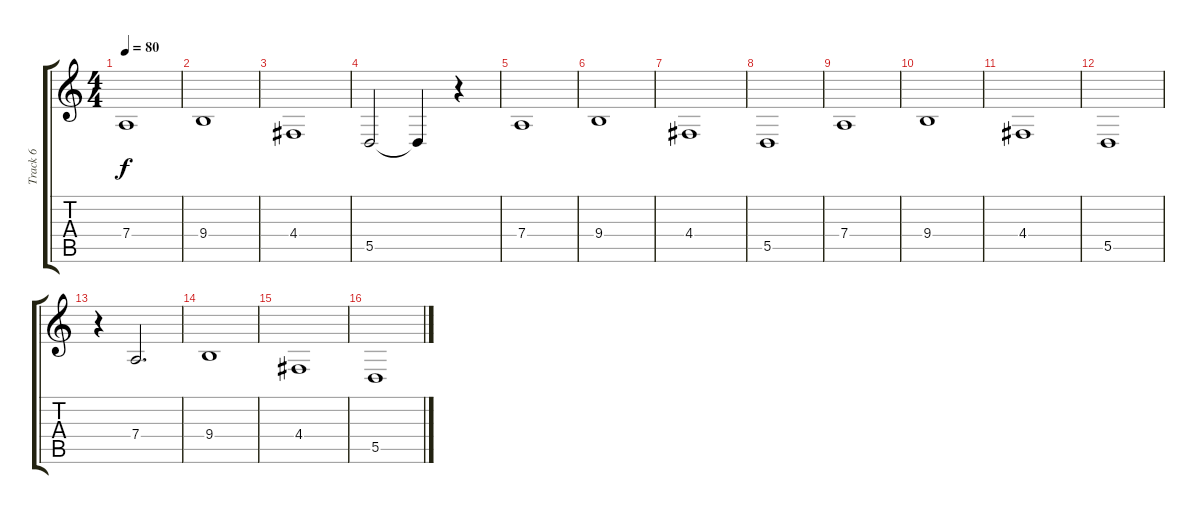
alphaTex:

\track ("Track 6" "Track 6") {instrument synthstrings1}
\staff {score tabs}
\tuning (E4 B3 G3 D3 A2 E2) {hide}
\ts (4 4)
\tempo 80
\clef g2
\ks c
7.4.1{dy f instrument synthstrings1} |
9.4.1 |
4.4.1 |
5.5.2 5.5{t}.4 r.4 |
7.4.1 |
9.4.1 |
4.4.1 |
5.5.1 |
7.4.1 |
9.4.1 |
4.4.1 |
5.5.1 |
r.4 7.4.2{d} |
9.4.1 |
4.4.1 |
5.5.1
